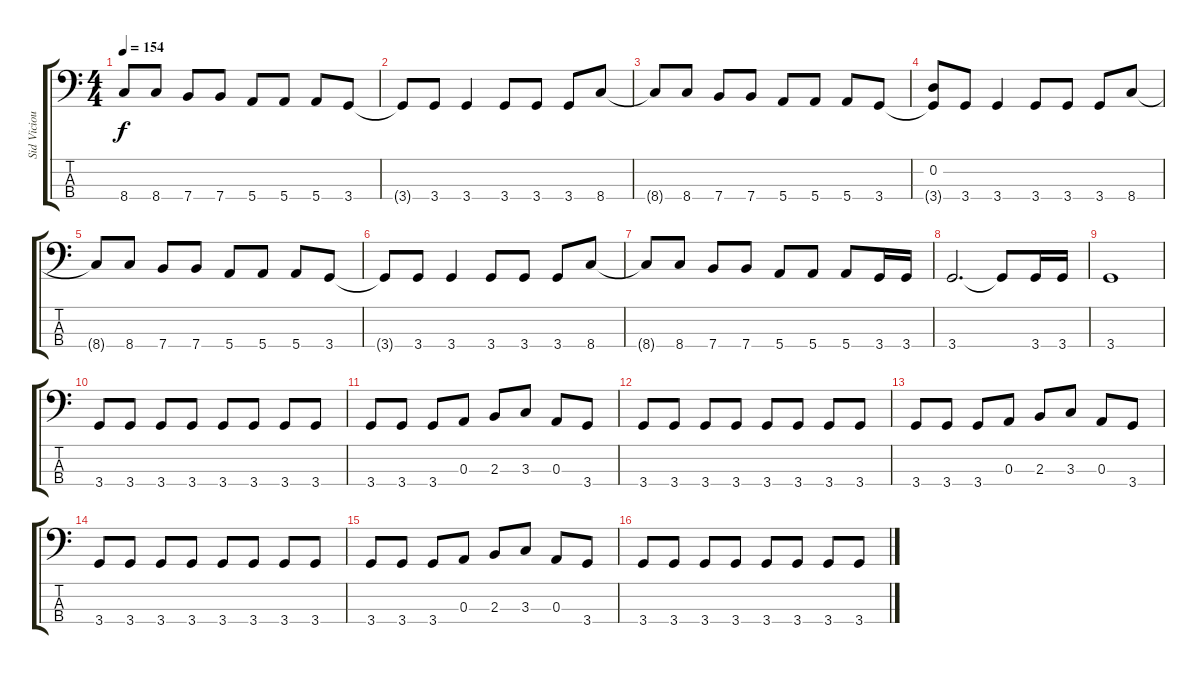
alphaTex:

\track ("Sid Vicious" "Sid Viciou") {instrument electricbasspick}
\staff {score tabs}
\tuning (G2 D2 A1 E1) {hide}
\ts (4 4)
\tempo 154
\clef f4
\ks c
8.4.8{dy f} 8.4.8 7.4.8 7.4.8 5.4.8 5.4.8 5.4.8 3.4.8 |
3.4{t}.8 3.4.8 3.4.4 3.4.8 3.4.8 3.4.8 8.4.8 |
8.4{t}.8 8.4.8 7.4.8 7.4.8 5.4.8 5.4.8 5.4.8 3.4.8 |
(0.2 3.4{t}).8 3.4.8 3.4.4 3.4.8 3.4.8 3.4.8 8.4.8 |
8.4{t}.8 8.4.8 7.4.8 7.4.8 5.4.8 5.4.8 5.4.8 3.4.8 |
3.4{t}.8 3.4.8 3.4.4 3.4.8 3.4.8 3.4.8 8.4.8 |
8.4{t}.8 8.4.8 7.4.8 7.4.8 5.4.8 5.4.8 5.4.8 3.4.16 3.4.16 |
3.4.2{d} 3.4{t}.8 3.4.16 3.4.16 |
3.4.1 |
3.4.8 3.4.8 3.4.8 3.4.8 3.4.8 3.4.8 3.4.8 3.4.8 |
3.4.8 3.4.8 3.4.8 0.3.8 2.3.8 3.3.8 0.3.8 3.4.8 |
3.4.8 3.4.8 3.4.8 3.4.8 3.4.8 3.4.8 3.4.8 3.4.8 |
3.4.8 3.4.8 3.4.8 0.3.8 2.3.8 3.3.8 0.3.8 3.4.8 |
3.4.8 3.4.8 3.4.8 3.4.8 3.4.8 3.4.8 3.4.8 3.4.8 |
3.4.8 3.4.8 3.4.8 0.3.8 2.3.8 3.3.8 0.3.8 3.4.8 |
3.4.8 3.4.8 3.4.8 3.4.8 3.4.8 3.4.8 3.4.8 3.4.8
